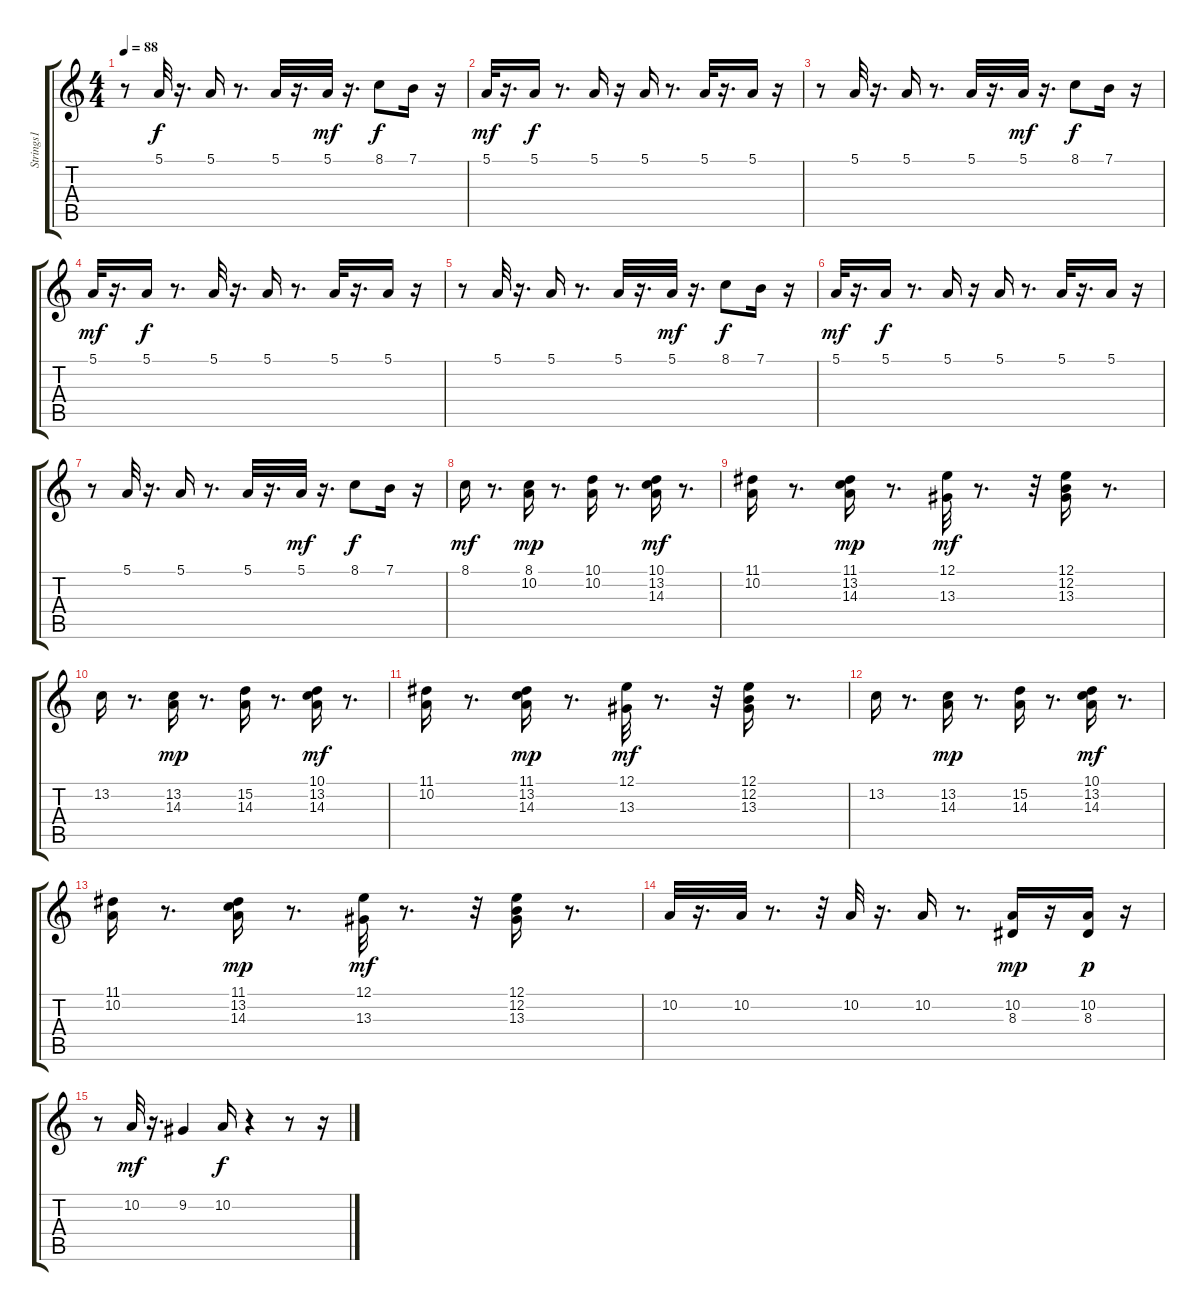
\track ("Strings1" "Strings1") {instrument tremolostrings}
\staff {score tabs}
\tuning (E4 B3 G3 D3 A2 E2) {hide}
\ts (4 4)
\tempo 88
\clef g2
\ks c
r.8{dy f} 5.1.32 r.16{d} 5.1.16 r.8{d} 5.1.32 r.16{d} 5.1.32{dy mf} r.16{d} 8.1.8{dy f} 7.1.16 r.16 |
5.1.32{dy mf} r.16{d} 5.1.16{dy f} r.8{d} 5.1.16 r.16 5.1.16 r.8{d} 5.1.32 r.16{d} 5.1.16 r.16 |
r.8 5.1.32 r.16{d} 5.1.16 r.8{d} 5.1.32 r.16{d} 5.1.32{dy mf} r.16{d} 8.1.8{dy f} 7.1.16 r.16 |
5.1.32{dy mf} r.16{d} 5.1.16{dy f} r.8{d} 5.1.32 r.16{d} 5.1.16 r.8{d} 5.1.32 r.16{d} 5.1.16 r.16 |
r.8 5.1.32 r.16{d} 5.1.16 r.8{d} 5.1.32 r.16{d} 5.1.32{dy mf} r.16{d} 8.1.8{dy f} 7.1.16 r.16 |
5.1.32{dy mf} r.16{d} 5.1.16{dy f} r.8{d} 5.1.16 r.16 5.1.16 r.8{d} 5.1.32 r.16{d} 5.1.16 r.16 |
r.8 5.1.32 r.16{d} 5.1.16 r.8{d} 5.1.32 r.16{d} 5.1.32{dy mf} r.16{d} 8.1.8{dy f} 7.1.16 r.16 |
8.1.16{dy mf} r.8{d} (8.1 10.2).16{dy mp} r.8{d} (10.1 10.2).16 r.8{d} (10.1 13.2 14.3).16{dy mf} r.8{d} |
(11.1 10.2).16 r.8{d} (11.1 13.2 14.3).16{dy mp} r.8{d} (12.1 13.3).32{dy mf} r.8{d} r.32 (12.1 12.2 13.3).16 r.8{d} |
13.2.16 r.8{d} (13.2 14.3).16{dy mp} r.8{d} (15.2 14.3).16 r.8{d} (10.1 13.2 14.3).16{dy mf} r.8{d} |
(11.1 10.2).16 r.8{d} (11.1 13.2 14.3).16{dy mp} r.8{d} (12.1 13.3).32{dy mf} r.8{d} r.32 (12.1 12.2 13.3).16 r.8{d} |
13.2.16 r.8{d} (13.2 14.3).16{dy mp} r.8{d} (15.2 14.3).16 r.8{d} (10.1 13.2 14.3).16{dy mf} r.8{d} |
(11.1 10.2).16 r.8{d} (11.1 13.2 14.3).16{dy mp} r.8{d} (12.1 13.3).32{dy mf} r.8{d} r.32 (12.1 12.2 13.3).16 r.8{d} |
10.2.32 r.16{d} 10.2.32 r.8{d} r.32 10.2.32 r.16{d} 10.2.16 r.8{d} (10.2 8.3).16{dy mp} r.16 (10.2 8.3).16{dy p} r.16 |
r.8 10.2.32{dy mf} r.16{d} 9.2.4 10.2.16{dy f} r.4 r.8 r.16
